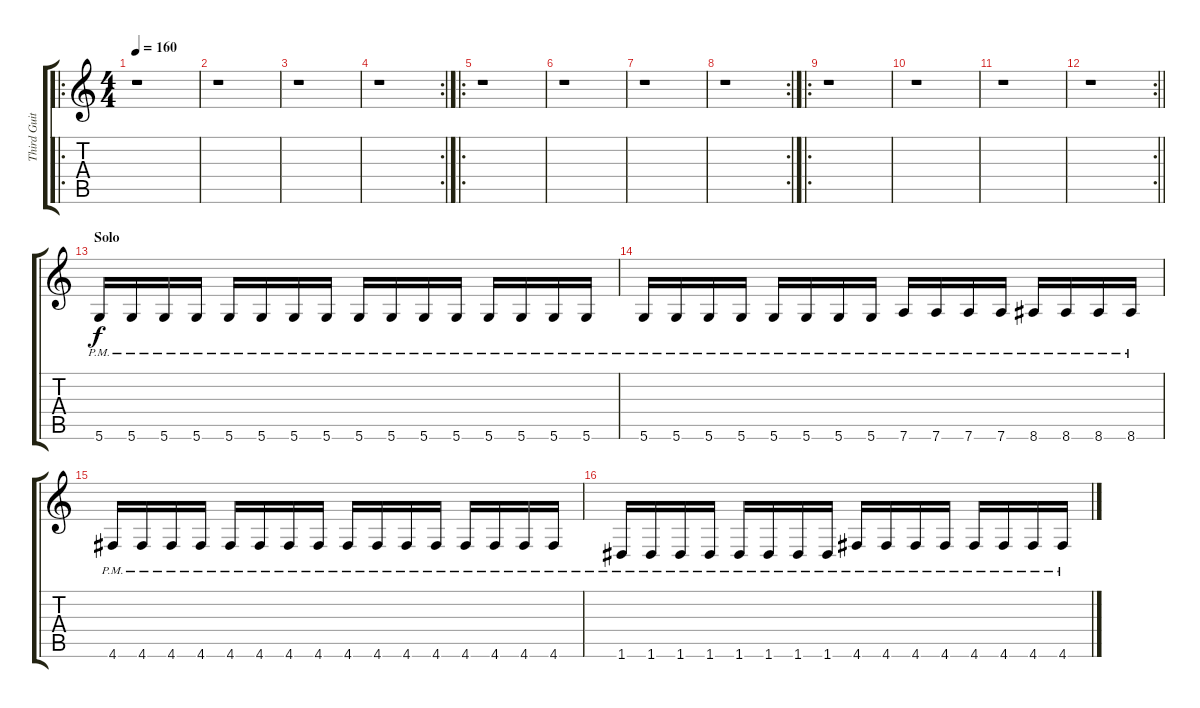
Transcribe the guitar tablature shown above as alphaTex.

\track ("Third Guitar" "Third Guit") {instrument distortionguitar}
\staff {score tabs}
\tuning (E4 B3 G3 D3 A2 D2) {hide}
\ro
\ts (4 4)
\tempo 160
\clef g2
\ks c
r.1{dy f} |
r.1 |
r.1 |
\rc 2
r.1 |
\ro
r.1 |
r.1 |
r.1 |
\rc 2
r.1 |
\ro
r.1 |
r.1 |
r.1 |
\rc 2
\barLineRight lightlight
r.1 |
\section ("" "Solo")
5.6{pm}.16 5.6{pm}.16 5.6{pm}.16 5.6{pm}.16 5.6{pm}.16 5.6{pm}.16 5.6{pm}.16 5.6{pm}.16 5.6{pm}.16 5.6{pm}.16 5.6{pm}.16 5.6{pm}.16 5.6{pm}.16 5.6{pm}.16 5.6{pm}.16 5.6{pm}.16 |
5.6{pm}.16 5.6{pm}.16 5.6{pm}.16 5.6{pm}.16 5.6{pm}.16 5.6{pm}.16 5.6{pm}.16 5.6{pm}.16 7.6{pm}.16 7.6{pm}.16 7.6{pm}.16 7.6{pm}.16 8.6{pm}.16 8.6{pm}.16 8.6{pm}.16 8.6{pm}.16 |
4.6{pm}.16 4.6{pm}.16 4.6{pm}.16 4.6{pm}.16 4.6{pm}.16 4.6{pm}.16 4.6{pm}.16 4.6{pm}.16 4.6{pm}.16 4.6{pm}.16 4.6{pm}.16 4.6{pm}.16 4.6{pm}.16 4.6{pm}.16 4.6{pm}.16 4.6{pm}.16 |
1.6{pm}.16 1.6{pm}.16 1.6{pm}.16 1.6{pm}.16 1.6{pm}.16 1.6{pm}.16 1.6{pm}.16 1.6{pm}.16 4.6{pm}.16 4.6{pm}.16 4.6{pm}.16 4.6{pm}.16 4.6{pm}.16 4.6{pm}.16 4.6{pm}.16 4.6{pm}.16
